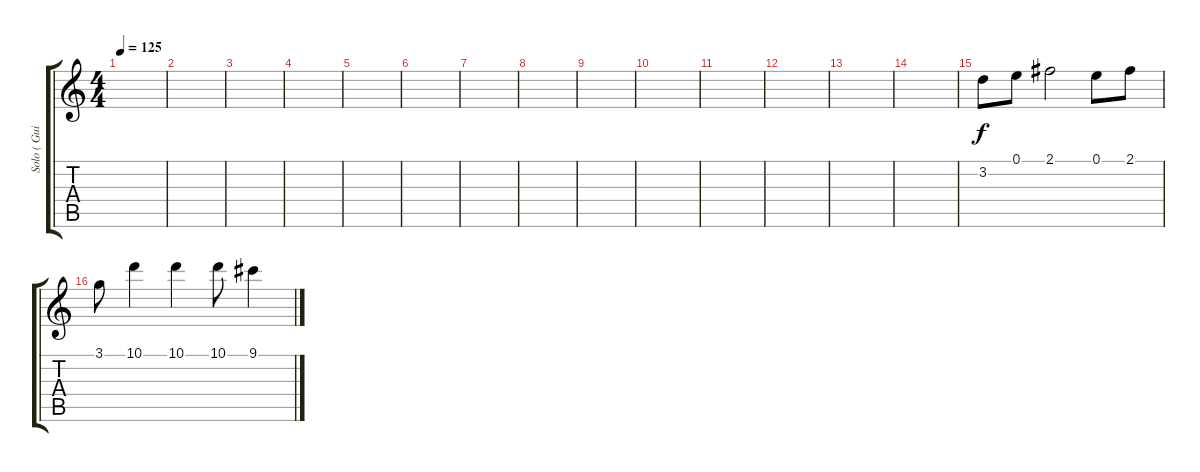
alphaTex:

\track ("Solo ( Guitar 2)" "Solo ( Gui") {instrument overdrivenguitar}
\staff {score tabs}
\tuning (E4 B3 G3 D3 A2 E2) {hide}
\ts (4 4)
\tempo 125
\clef g2
\ks c
|
|
|
|
|
|
|
|
|
|
|
|
|
|
3.2.8 0.1.8 2.1.2 0.1.8 2.1.8 |
3.1.8 10.1.4 10.1.4 10.1.8 9.1.4
